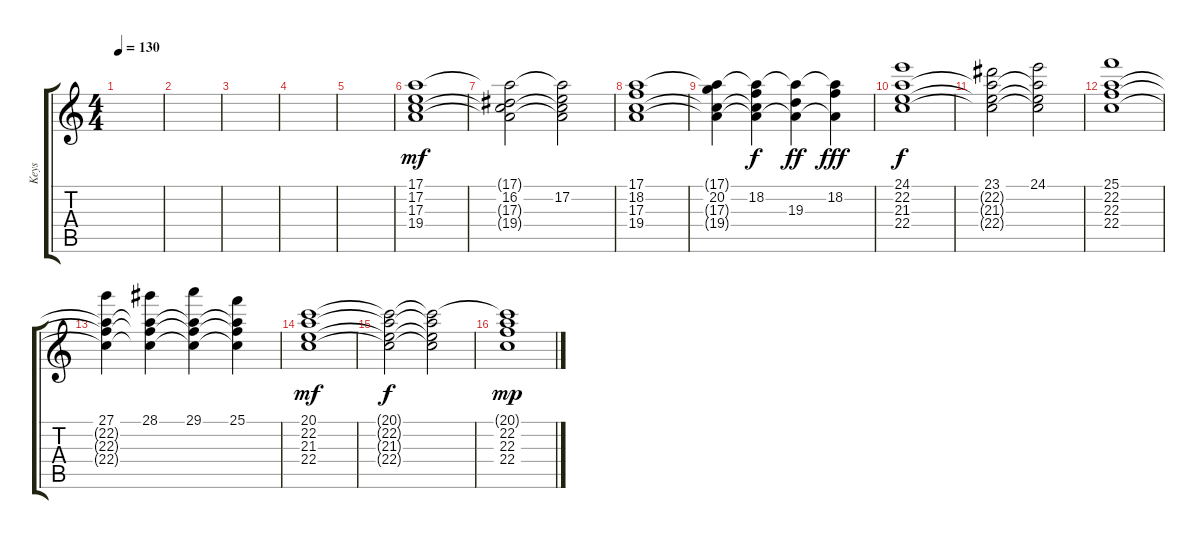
\track ("Keys" "Keys") {instrument stringensemble1}
\staff {score tabs}
\tuning (E4 B3 G3 D3 A2 D2) {hide}
\ts (4 4)
\tempo 130
\clef g2
\ks c
|
|
|
|
|
(17.1 17.2 17.3 19.4).1{dy mf volume 12} |
(17.1{t} 16.2 17.3{t} 19.4{t}).2 (17.1{t} 17.2 17.3{t} 19.4{t}).2 |
(17.1 18.2 17.3 19.4).1 |
(17.1{t} 20.2 17.3{t} 19.4{t}).4 (17.1{t} 18.2 17.3{t} 19.4{t}).4{dy f} (17.1{t} 19.3 19.4{t}).4{dy ff} (17.1{t} 18.2 19.4{t}).4{dy fff} |
(24.1 22.2 21.3 22.4).1{dy f} |
(23.1 22.2{t} 21.3{t} 22.4{t}).2 (24.1 22.2{t} 21.3{t} 22.4{t}).2 |
(25.1 22.2 22.3 22.4).1 |
(27.1 22.2{t} 22.3{t} 22.4{t}).4 (28.1 22.2{t} 22.3{t} 22.4{t}).4 (29.1 22.2{t} 22.3{t} 22.4{t}).4 (25.1 22.2{t} 22.3{t} 22.4{t}).4 |
(20.1 22.2 21.3 22.4).1{dy mf} |
(20.1{t} 22.2{t} 21.3{t} 22.4{t}).2{dy f} (20.1{t} 22.2{t} 21.3{t} 22.4{t}).2 |
(20.1{t} 22.2 22.3 22.4).1{dy mp}
